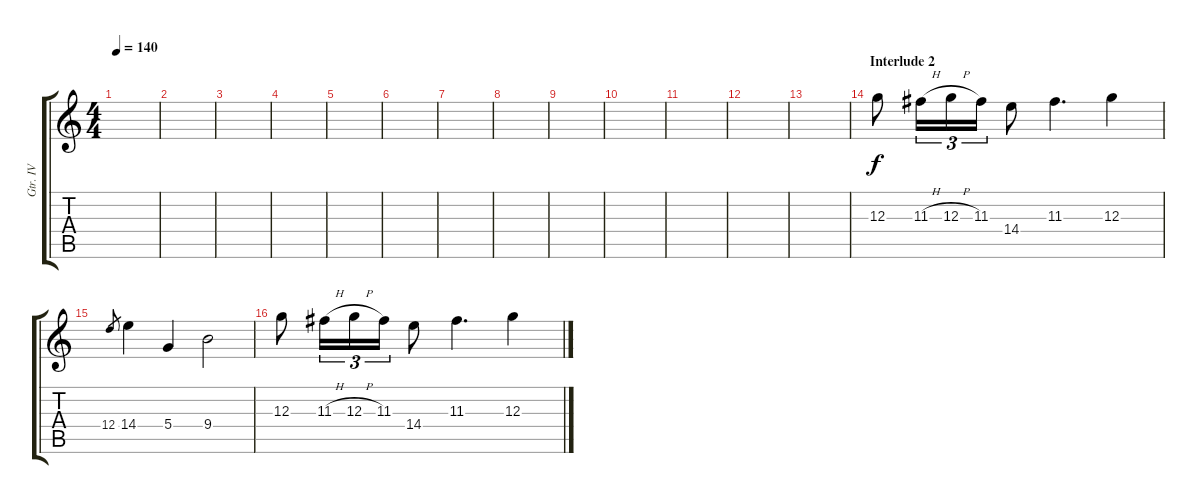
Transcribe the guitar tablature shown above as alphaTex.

\track ("Gtr. IV" "Gtr. IV") {instrument overdrivenguitar}
\staff {score tabs}
\tuning (E4 B3 G3 D3 A2 E2) {hide}
\ts (4 4)
\tempo 140
\clef g2
\ks c
|
|
|
|
|
|
|
|
|
|
|
|
|
\section ("" "Interlude 2")
12.3.8{instrument overdrivenguitar} 11.3{h}.16{tu (3 2)} 12.3{h}.16{tu (3 2)} 11.3.16{tu (3 2)} 14.4.8 11.3.4{d} 12.3.4 |
12.4.8{gr} 14.4.4 5.4.4 9.4.2 |
12.3.8 11.3{h}.16{tu (3 2)} 12.3{h}.16{tu (3 2)} 11.3.16{tu (3 2)} 14.4.8 11.3.4{d} 12.3.4
